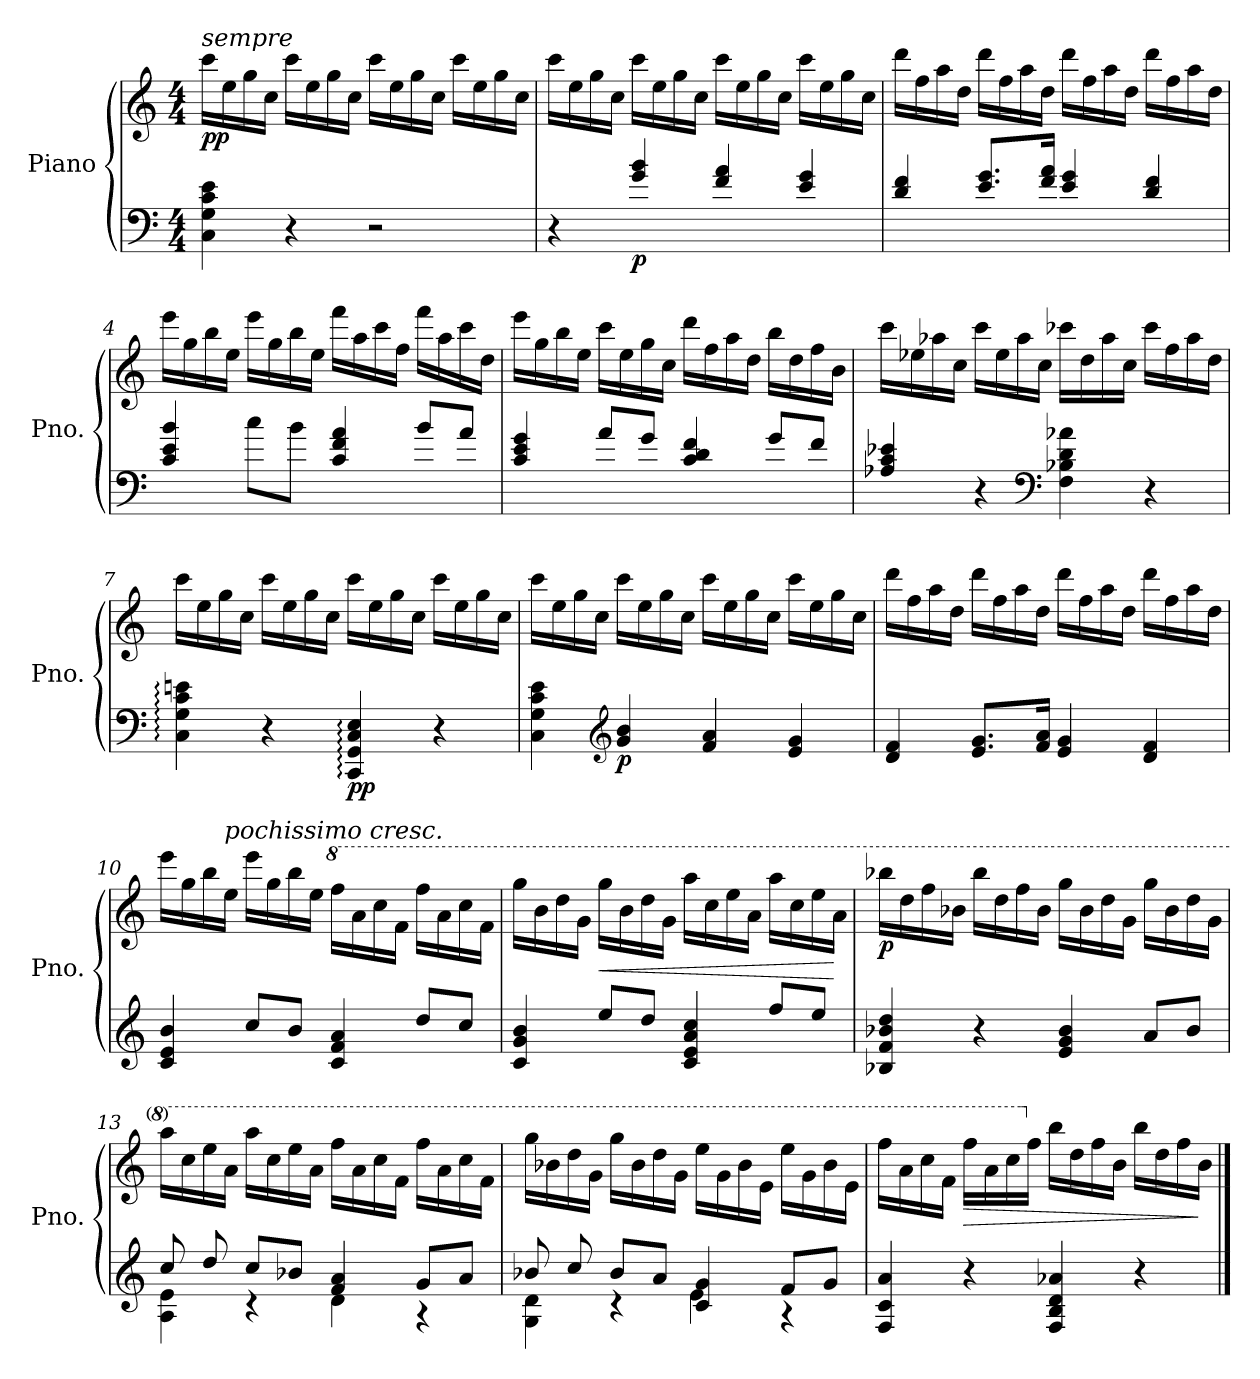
**kern	**kern	**dynam
*part1	*part1	*part1
*staff2	*staff1	*staff1/2
*I"Piano	*	*
*I'Pno.	*	*
*clefF4	*clefG2	*
*k[]	*k[]	*
*M4/4	*M4/4	*
*MM115	*MM115	*
=1	=1	=1
!	!LO:TX:a:i:t=sempre	!
!	!	!LO:DY:b
4C\ 4G\ 4c\ 4e\	16ccc\LL	pp
.	16ee\	.
.	16gg\	.
.	16cc\JJ	.
4r	16ccc\LL	.
.	16ee\	.
.	16gg\	.
.	16cc\JJ	.
2r	16ccc\LL	.
.	16ee\	.
.	16gg\	.
.	16cc\JJ	.
.	16ccc\LL	.
.	16ee\	.
.	16gg\	.
.	16cc\JJ	.
=2	=2	=2
4r	16ccc\LL	.
.	16ee\	.
.	16gg\	.
.	16cc\JJ	.
!	!	!LO:DY:b=2
4g/ 4b/	16ccc\LL	p
.	16ee\	.
.	16gg\	.
.	16cc\JJ	.
4f/ 4a/	16ccc\LL	.
.	16ee\	.
.	16gg\	.
.	16cc\JJ	.
4e/ 4g/	16ccc\LL	.
.	16ee\	.
.	16gg\	.
.	16cc\JJ	.
!!LO:LB:g=z
=3	=3	=3
4d/ 4f/	16ddd\LL	.
.	16ff\	.
.	16aa\	.
.	16dd\JJ	.
8.e/ 8.g/L	16ddd\LL	.
.	16ff\	.
.	16aa\	.
16f/ 16a/Jk	16dd\JJ	.
4e/ 4g/	16ddd\LL	.
.	16ff\	.
.	16aa\	.
.	16dd\JJ	.
4d/ 4f/	16ddd\LL	.
.	16ff\	.
.	16aa\	.
.	16dd\JJ	.
!!LO:LB:g=z
=4	=4	=4
4c/ 4e/ 4b/	16eee\LL	.
.	16gg\	.
.	16bb\	.
.	16ee\JJ	.
8cc\L	16eee\LL	.
.	16gg\	.
8b\J	16bb\	.
.	16ee\JJ	.
4c/ 4f/ 4a/	16fff\LL	.
.	16aa\	.
.	16ccc\	.
.	16ff\JJ	.
8b/L	16fff\LL	.
.	16aa\	.
8a/J	16ccc\	.
.	16dd\JJ	.
=5	=5	=5
4c/ 4e/ 4g/	16eee\LL	.
.	16gg\	.
.	16bb\	.
.	16ee\JJ	.
8a/L	16ccc\LL	.
.	16ee\	.
8g/J	16gg\	.
.	16cc\JJ	.
4c/ 4d/ 4f/	16ddd\LL	.
.	16ff\	.
.	16aa\	.
.	16dd\JJ	.
8g/L	16bb\LL	.
.	16dd\	.
8f/J	16ff\	.
.	16b\JJ	.
!!LO:LB:g=z
=6	=6	=6
4A-X/ 4c/ 4e-X/	16ccc\LL	.
.	16ee-X\	.
.	16aa-X\	.
.	16cc\JJ	.
4r	16ccc\LL	.
.	16ee-\	.
.	16aa-\	.
.	16cc\JJ	.
*clefF4	*	*
4F\ 4B-X\ 4d\ 4a-X\	16ccc-X\LL	.
.	16dd\	.
.	16aa-\	.
.	16cc\JJ	.
4r	16ccc-\LL	.
.	16ff\	.
.	16aa-\	.
.	16dd\JJ	.
!!LO:LB:g=z
=7	=7	=7
4C\: 4G\: 4c\: 4en\:	16ccc\LL	.
.	16ee\	.
.	16gg\	.
.	16cc\JJ	.
4r	16ccc\LL	.
.	16ee\	.
.	16gg\	.
.	16cc\JJ	.
!	!	!LO:DY:b=2
4CC/: 4GG/: 4C/: 4E/:	16ccc\LL	pp
.	16ee\	.
.	16gg\	.
.	16cc\JJ	.
4r	16ccc\LL	.
.	16ee\	.
.	16gg\	.
.	16cc\JJ	.
=8	=8	=8
4C\ 4G\ 4c\ 4e\	16ccc\LL	.
.	16ee\	.
.	16gg\	.
.	16cc\JJ	.
*clefG2	*	*
!	!	!LO:DY:b=2
4g/ 4b/	16ccc\LL	p
.	16ee\	.
.	16gg\	.
.	16cc\JJ	.
4f/ 4a/	16ccc\LL	.
.	16ee\	.
.	16gg\	.
.	16cc\JJ	.
4e/ 4g/	16ccc\LL	.
.	16ee\	.
.	16gg\	.
.	16cc\JJ	.
=9	=9	=9
4d/ 4f/	16ddd\LL	.
.	16ff\	.
.	16aa\	.
.	16dd\JJ	.
8.e/ 8.g/L	16ddd\LL	.
.	16ff\	.
.	16aa\	.
16f/ 16a/Jk	16dd\JJ	.
4e/ 4g/	16ddd\LL	.
.	16ff\	.
.	16aa\	.
.	16dd\JJ	.
4d/ 4f/	16ddd\LL	.
.	16ff\	.
.	16aa\	.
.	16dd\JJ	.
!!LO:PB:g=z
=10	=10	=10
4c/ 4e/ 4b/	16eee\LL	.
.	16gg\	.
.	16bb\	.
!	!LO:TX:a:i:t=pochissimo cresc.	!
.	16ee\JJ	.
8cc/L	16eee\LL	.
.	16gg\	.
8b/J	16bb\	.
.	16ee\JJ	.
*	*8va	*
4c/ 4f/ 4a/	16fff\LL	.
.	16aa\	.
.	16ccc\	.
.	16ff\JJ	.
8dd/L	16fff\LL	.
.	16aa\	.
8cc/J	16ccc\	.
.	16ff\JJ	.
=11	=11	=11
4c/ 4g/ 4b/	16ggg\LL	.
.	16bb\	.
.	16ddd\	.
.	16gg\JJ	.
!	!	!LO:HP:b
8ee/L	16ggg\LL	<
.	16bb\	.
8dd/J	16ddd\	.
.	16gg\JJ	.
4c/ 4e/ 4a/ 4cc/	16aaa\LL	.
.	16ccc\	.
.	16eee\	.
.	16aa\JJ	.
8ff/L	16aaa\LL	.
.	16ccc\	.
8ee/J	16eee\	.
.	16aa\JJ	[
!!LO:LB:g=z
=12	=12	=12
!	!	!LO:DY:b
4B-X/ 4f/ 4b-X/ 4dd/	16bbb-X\LL	p
.	16ddd\	.
.	16fff\	.
.	16bb-X\JJ	.
4r	16bbb-\LL	.
.	16ddd\	.
.	16fff\	.
.	16bb-\JJ	.
4e/ 4g/ 4b-/	16ggg\LL	.
.	16bb-\	.
.	16ddd\	.
.	16gg\JJ	.
8a/L	16ggg\LL	.
.	16bb-\	.
8b-/J	16ddd\	.
.	16gg\JJ	.
!!LO:PB:g=z
=13	=13	=13
*^	*	*
8cc/	4A\ 4e\	16aaa\LL	.
.	.	16ccc\	.
8dd/	.	16eee\	.
.	.	16aa\JJ	.
8cc/L	4rc	16aaa\LL	.
.	.	16ccc\	.
8b-X/J	.	16eee\	.
.	.	16aa\JJ	.
4f/ 4a/	4d\	16fff\LL	.
.	.	16aa\	.
.	.	16ccc\	.
.	.	16ff\JJ	.
8g/L	4rA	16fff\LL	.
.	.	16aa\	.
8a/J	.	16ccc\	.
.	.	16ff\JJ	.
=14	=14	=14	=14
8b-X/	4G\ 4d\	16ggg\LL	.
.	.	16bb-X\	.
8cc/	.	16ddd\	.
.	.	16gg\JJ	.
8b-/L	4rc	16ggg\LL	.
.	.	16bb-\	.
8a/J	.	16ddd\	.
.	.	16gg\JJ	.
4c/ 4g/	4e\	16eee\LL	.
.	.	16gg\	.
.	.	16bb-\	.
.	.	16ee\JJ	.
8f/L	4rA	16eee\LL	.
.	.	16gg\	.
8g/J	.	16bb-\	.
.	.	16ee\JJ	.
*v	*v	*	*
!!LO:LB:g=z
=15	=15	=15
4F/ 4c/ 4a/	16fff\LL	.
.	16aa\	.
.	16ccc\	.
.	16ff\JJ	.
!	!	!LO:HP:b
4r	16fff\LL	>
.	16aa\	.
.	16ccc\	.
*	*X8va	*
.	16ff\JJ	.
4F/ 4B/ 4d/ 4a-X/	16bb\LL	.
.	16dd\	.
.	16ff\	.
.	16b\JJ	.
4r	16bb\LL	.
.	16dd\	.
.	16ff\	.
.	16b\JJ	]
==	==	==
*-	*-	*-
